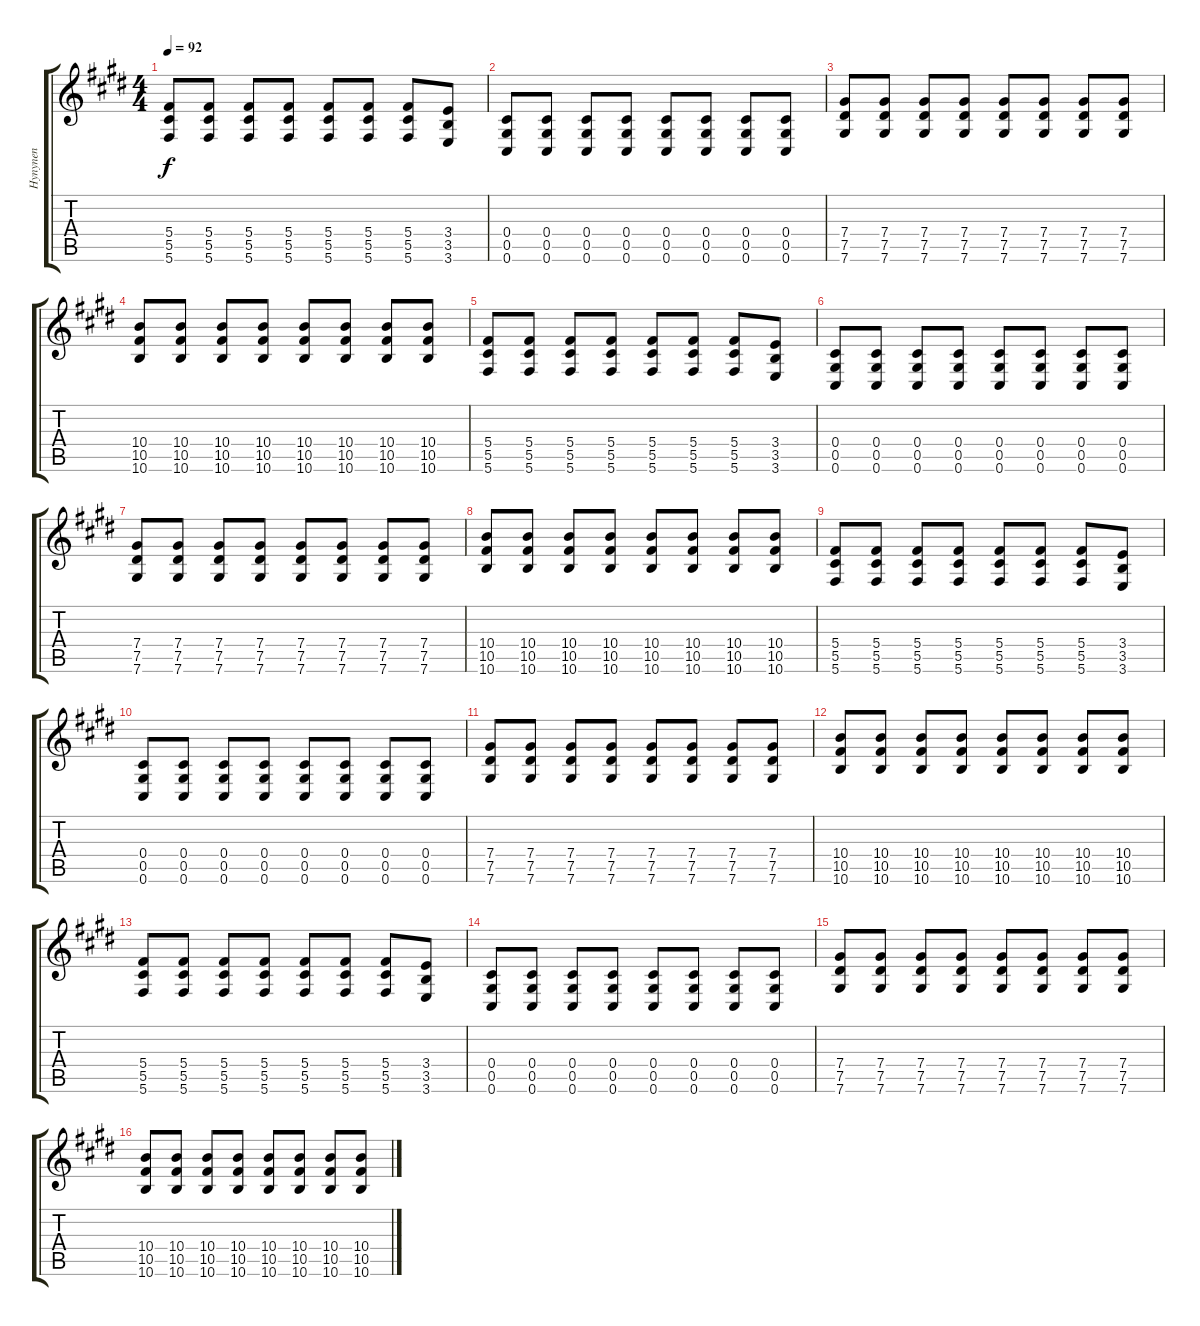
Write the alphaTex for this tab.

\track ("Hynynen" "Hynynen") {instrument distortionguitar}
\staff {score tabs}
\tuning (Eb4 Bb3 Gb3 Db3 Ab2 Db2) {hide}
\ts (4 4)
\tempo 92
\clef g2
\ks c#minor
(5.4 5.5 5.6).8{dy f} (5.4 5.5 5.6).8 (5.4 5.5 5.6).8 (5.4 5.5 5.6).8 (5.4 5.5 5.6).8 (5.4 5.5 5.6).8 (5.4 5.5 5.6).8 (3.4 3.5 3.6).8 |
(0.4 0.5 0.6).8 (0.4 0.5 0.6).8 (0.4 0.5 0.6).8 (0.4 0.5 0.6).8 (0.4 0.5 0.6).8 (0.4 0.5 0.6).8 (0.4 0.5 0.6).8 (0.4 0.5 0.6).8 |
(7.4 7.5 7.6).8 (7.4 7.5 7.6).8 (7.4 7.5 7.6).8 (7.4 7.5 7.6).8 (7.4 7.5 7.6).8 (7.4 7.5 7.6).8 (7.4 7.5 7.6).8 (7.4 7.5 7.6).8 |
(10.4 10.5 10.6).8 (10.4 10.5 10.6).8 (10.4 10.5 10.6).8 (10.4 10.5 10.6).8 (10.4 10.5 10.6).8 (10.4 10.5 10.6).8 (10.4 10.5 10.6).8 (10.4 10.5 10.6).8 |
(5.4 5.5 5.6).8 (5.4 5.5 5.6).8 (5.4 5.5 5.6).8 (5.4 5.5 5.6).8 (5.4 5.5 5.6).8 (5.4 5.5 5.6).8 (5.4 5.5 5.6).8 (3.4 3.5 3.6).8 |
(0.4 0.5 0.6).8 (0.4 0.5 0.6).8 (0.4 0.5 0.6).8 (0.4 0.5 0.6).8 (0.4 0.5 0.6).8 (0.4 0.5 0.6).8 (0.4 0.5 0.6).8 (0.4 0.5 0.6).8 |
(7.4 7.5 7.6).8 (7.4 7.5 7.6).8 (7.4 7.5 7.6).8 (7.4 7.5 7.6).8 (7.4 7.5 7.6).8 (7.4 7.5 7.6).8 (7.4 7.5 7.6).8 (7.4 7.5 7.6).8 |
(10.4 10.5 10.6).8 (10.4 10.5 10.6).8 (10.4 10.5 10.6).8 (10.4 10.5 10.6).8 (10.4 10.5 10.6).8 (10.4 10.5 10.6).8 (10.4 10.5 10.6).8 (10.4 10.5 10.6).8 |
(5.4 5.5 5.6).8 (5.4 5.5 5.6).8 (5.4 5.5 5.6).8 (5.4 5.5 5.6).8 (5.4 5.5 5.6).8 (5.4 5.5 5.6).8 (5.4 5.5 5.6).8 (3.4 3.5 3.6).8 |
(0.4 0.5 0.6).8 (0.4 0.5 0.6).8 (0.4 0.5 0.6).8 (0.4 0.5 0.6).8 (0.4 0.5 0.6).8 (0.4 0.5 0.6).8 (0.4 0.5 0.6).8 (0.4 0.5 0.6).8 |
(7.4 7.5 7.6).8 (7.4 7.5 7.6).8 (7.4 7.5 7.6).8 (7.4 7.5 7.6).8 (7.4 7.5 7.6).8 (7.4 7.5 7.6).8 (7.4 7.5 7.6).8 (7.4 7.5 7.6).8 |
(10.4 10.5 10.6).8 (10.4 10.5 10.6).8 (10.4 10.5 10.6).8 (10.4 10.5 10.6).8 (10.4 10.5 10.6).8 (10.4 10.5 10.6).8 (10.4 10.5 10.6).8 (10.4 10.5 10.6).8 |
(5.4 5.5 5.6).8 (5.4 5.5 5.6).8 (5.4 5.5 5.6).8 (5.4 5.5 5.6).8 (5.4 5.5 5.6).8 (5.4 5.5 5.6).8 (5.4 5.5 5.6).8 (3.4 3.5 3.6).8 |
(0.4 0.5 0.6).8 (0.4 0.5 0.6).8 (0.4 0.5 0.6).8 (0.4 0.5 0.6).8 (0.4 0.5 0.6).8 (0.4 0.5 0.6).8 (0.4 0.5 0.6).8 (0.4 0.5 0.6).8 |
(7.4 7.5 7.6).8 (7.4 7.5 7.6).8 (7.4 7.5 7.6).8 (7.4 7.5 7.6).8 (7.4 7.5 7.6).8 (7.4 7.5 7.6).8 (7.4 7.5 7.6).8 (7.4 7.5 7.6).8 |
(10.4 10.5 10.6).8 (10.4 10.5 10.6).8 (10.4 10.5 10.6).8 (10.4 10.5 10.6).8 (10.4 10.5 10.6).8 (10.4 10.5 10.6).8 (10.4 10.5 10.6).8 (10.4 10.5 10.6).8
